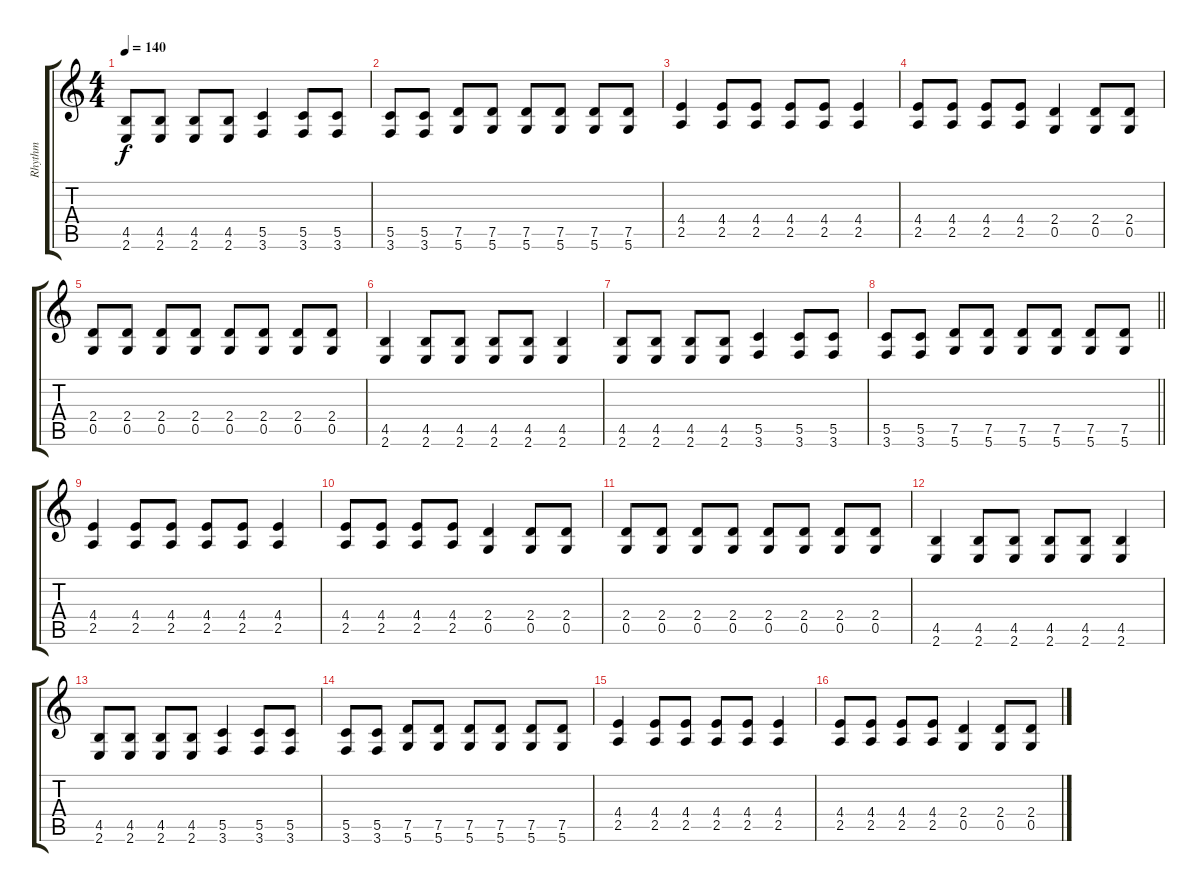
\track ("Rhythm" "Rhythm") {instrument distortionguitar}
\staff {score tabs}
\tuning (D4 A3 F3 C3 G2 D2) {hide}
\ts (4 4)
\tempo 140
\clef g2
\ks c
(4.5 2.6).8{dy f} (4.5 2.6).8 (4.5 2.6).8 (4.5 2.6).8 (5.5 3.6).4 (5.5 3.6).8 (5.5 3.6).8 |
(5.5 3.6).8 (5.5 3.6).8 (7.5 5.6).8 (7.5 5.6).8 (7.5 5.6).8 (7.5 5.6).8 (7.5 5.6).8 (7.5 5.6).8 |
(4.4 2.5).4 (4.4 2.5).8 (4.4 2.5).8 (4.4 2.5).8 (4.4 2.5).8 (4.4 2.5).4 |
(4.4 2.5).8 (4.4 2.5).8 (4.4 2.5).8 (4.4 2.5).8 (2.4 0.5).4 (2.4 0.5).8 (2.4 0.5).8 |
(2.4 0.5).8 (2.4 0.5).8 (2.4 0.5).8 (2.4 0.5).8 (2.4 0.5).8 (2.4 0.5).8 (2.4 0.5).8 (2.4 0.5).8 |
(4.5 2.6).4 (4.5 2.6).8 (4.5 2.6).8 (4.5 2.6).8 (4.5 2.6).8 (4.5 2.6).4 |
(4.5 2.6).8 (4.5 2.6).8 (4.5 2.6).8 (4.5 2.6).8 (5.5 3.6).4 (5.5 3.6).8 (5.5 3.6).8 |
\barLineRight lightlight
(5.5 3.6).8 (5.5 3.6).8 (7.5 5.6).8 (7.5 5.6).8 (7.5 5.6).8 (7.5 5.6).8 (7.5 5.6).8 (7.5 5.6).8 |
\section ("" "")
(4.4 2.5).4 (4.4 2.5).8 (4.4 2.5).8 (4.4 2.5).8 (4.4 2.5).8 (4.4 2.5).4 |
(4.4 2.5).8 (4.4 2.5).8 (4.4 2.5).8 (4.4 2.5).8 (2.4 0.5).4 (2.4 0.5).8 (2.4 0.5).8 |
(2.4 0.5).8 (2.4 0.5).8 (2.4 0.5).8 (2.4 0.5).8 (2.4 0.5).8 (2.4 0.5).8 (2.4 0.5).8 (2.4 0.5).8 |
(4.5 2.6).4 (4.5 2.6).8 (4.5 2.6).8 (4.5 2.6).8 (4.5 2.6).8 (4.5 2.6).4 |
(4.5 2.6).8 (4.5 2.6).8 (4.5 2.6).8 (4.5 2.6).8 (5.5 3.6).4 (5.5 3.6).8 (5.5 3.6).8 |
(5.5 3.6).8 (5.5 3.6).8 (7.5 5.6).8 (7.5 5.6).8 (7.5 5.6).8 (7.5 5.6).8 (7.5 5.6).8 (7.5 5.6).8 |
(4.4 2.5).4 (4.4 2.5).8 (4.4 2.5).8 (4.4 2.5).8 (4.4 2.5).8 (4.4 2.5).4 |
(4.4 2.5).8 (4.4 2.5).8 (4.4 2.5).8 (4.4 2.5).8 (2.4 0.5).4 (2.4 0.5).8 (2.4 0.5).8
